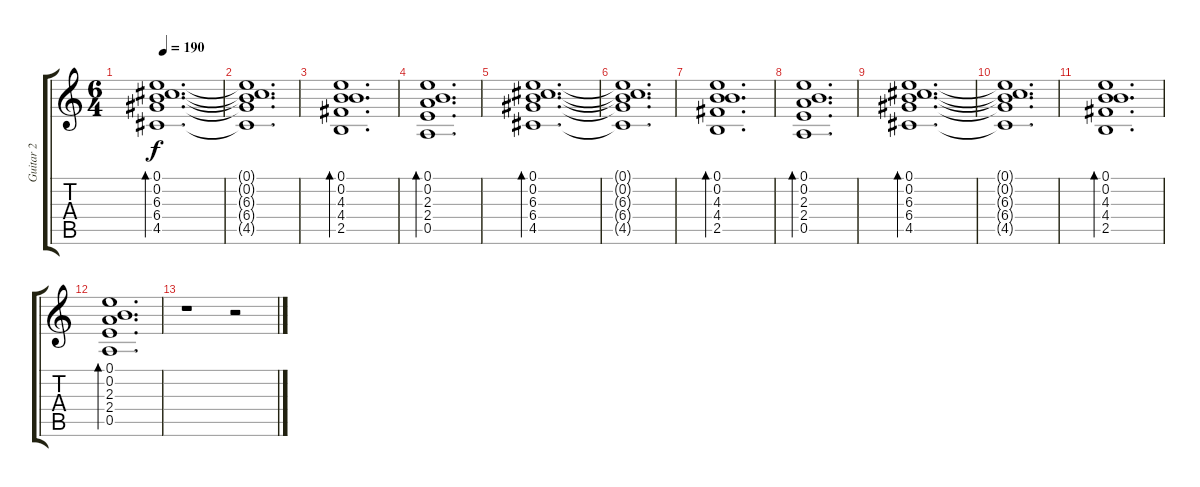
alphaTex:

\track ("Guitar 2" "Guitar 2") {instrument acousticguitarsteel}
\staff {score tabs}
\tuning (E4 B3 G3 D3 A2 E2) {hide}
\ts (6 4)
\tempo 190
\clef g2
\ks c
(0.1 0.2 6.3 6.4 4.5).1{d bd 240 dy f} |
(0.1{t} 0.2{t} 6.3{t} 6.4{t} 4.5{t}).1{d} |
(0.1 0.2 4.3 4.4 2.5).1{d bd 240} |
(0.1 0.2 2.3 2.4 0.5).1{d bd 240} |
(0.1 0.2 6.3 6.4 4.5).1{d bd 240} |
(0.1{t} 0.2{t} 6.3{t} 6.4{t} 4.5{t}).1{d} |
(0.1 0.2 4.3 4.4 2.5).1{d bd 240} |
(0.1 0.2 2.3 2.4 0.5).1{d bd 240} |
(0.1 0.2 6.3 6.4 4.5).1{d bd 240} |
(0.1{t} 0.2{t} 6.3{t} 6.4{t} 4.5{t}).1{d} |
(0.1 0.2 4.3 4.4 2.5).1{d bd 240} |
(0.1 0.2 2.3 2.4 0.5).1{d bd 240} |
r.1 r.2
